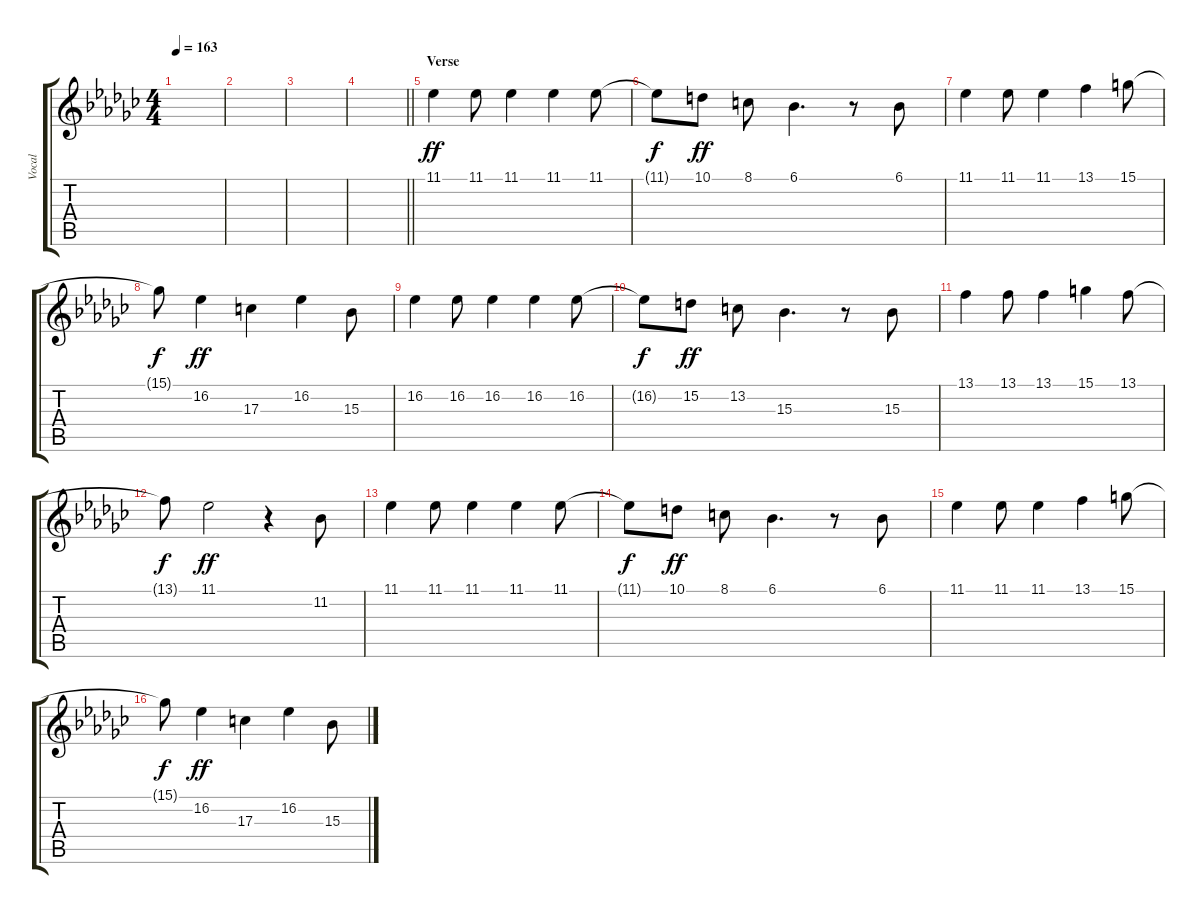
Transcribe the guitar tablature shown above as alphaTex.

\track ("Vocal" "Vocal") {instrument baritonesax}
\staff {score tabs}
\tuning (E4 B3 G3 D3 A2 E2) {hide}
\ts (4 4)
\tempo 163
\clef g2
\ks gb
|
|
|
\barLineRight lightlight
|
\section ("" "Verse")
11.1.4{dy ff} 11.1.8 11.1.4 11.1.4 11.1.8 |
11.1{t}.8{dy f} 10.1.8{dy ff} 8.1.8 6.1.4{d} r.8 6.1.8 |
11.1.4 11.1.8 11.1.4 13.1.4 15.1.8 |
15.1{t}.8{dy f} 16.2.4{dy ff} 17.3.4 16.2.4 15.3.8 |
16.2.4 16.2.8 16.2.4 16.2.4 16.2.8 |
16.2{t}.8{dy f} 15.2.8{dy ff} 13.2.8 15.3.4{d} r.8 15.3.8 |
13.1.4 13.1.8 13.1.4 15.1.4 13.1.8 |
13.1{t}.8{dy f} 11.1.2{dy ff} r.4 11.2.8 |
11.1.4 11.1.8 11.1.4 11.1.4 11.1.8 |
11.1{t}.8{dy f} 10.1.8{dy ff} 8.1.8 6.1.4{d} r.8 6.1.8 |
11.1.4 11.1.8 11.1.4 13.1.4 15.1.8 |
15.1{t}.8{dy f} 16.2.4{dy ff} 17.3.4 16.2.4 15.3.8
